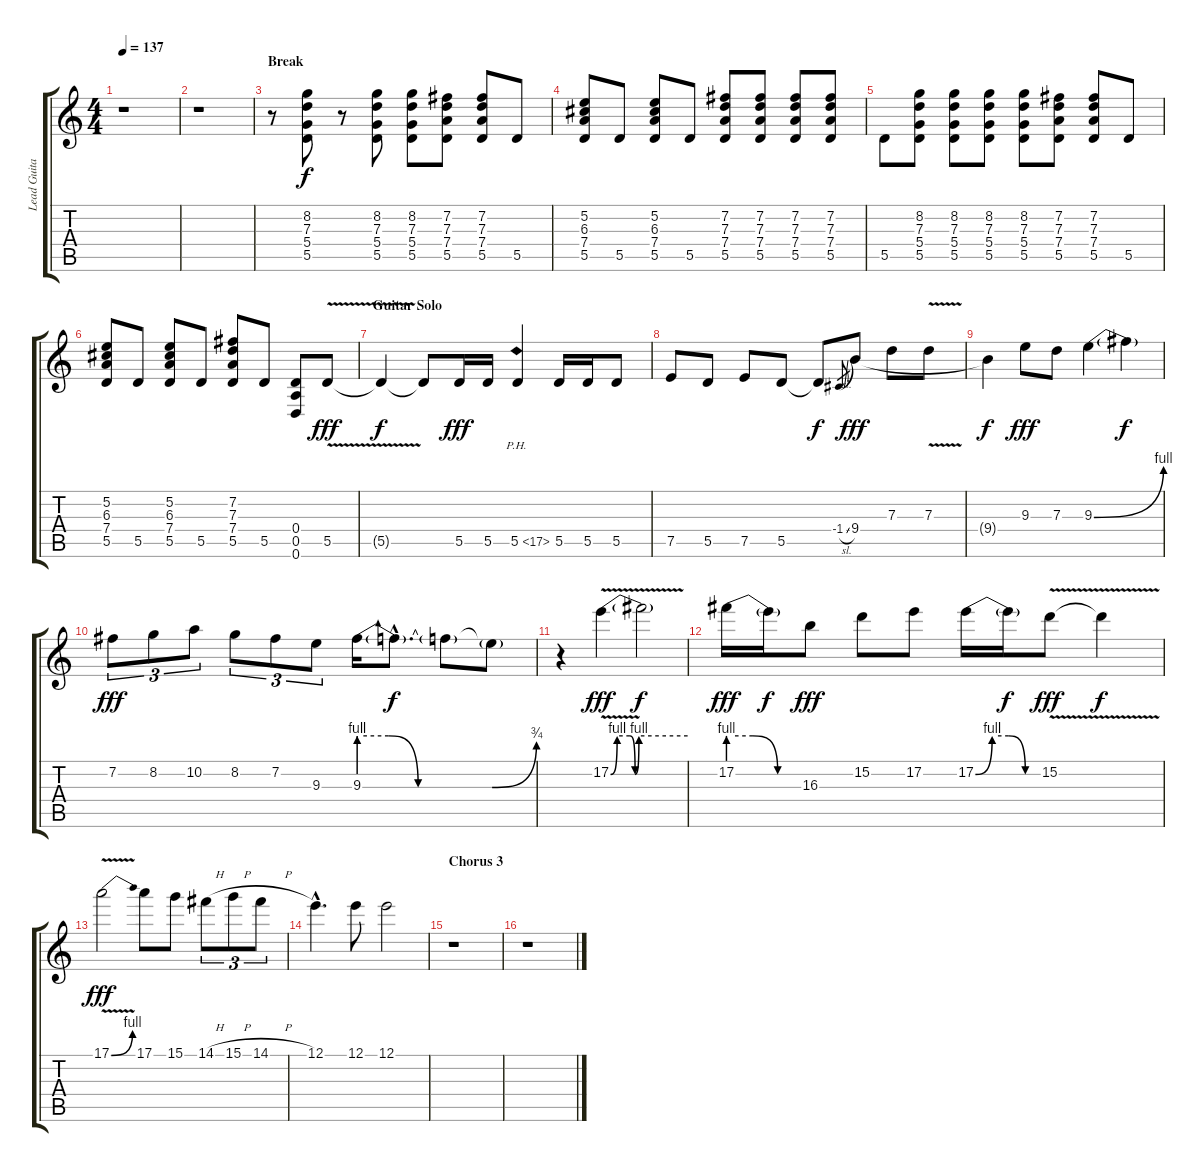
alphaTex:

\track ("Lead Guitar" "Lead Guita") {instrument overdrivenguitar}
\staff {score tabs}
\tuning (E4 B3 G3 D3 A2 D2) {hide}
\ts (4 4)
\tempo 137
\clef g2
\ks c
r.1{dy f} |
r.1 |
\section ("" "Break")
r.8 (8.2 7.3 5.4 5.5).8 r.8 (8.2 7.3 5.4 5.5).8 (8.2 7.3 5.4 5.5).8 (7.2 7.3 7.4 5.5).8 (7.2 7.3 7.4 5.5).8 5.5.8 |
(5.2 6.3 7.4 5.5).8 5.5.8 (5.2 6.3 7.4 5.5).8 5.5.8 (7.2 7.3 7.4 5.5).8 (7.2 7.3 7.4 5.5).8 (7.2 7.3 7.4 5.5).8 (7.2 7.3 7.4 5.5).8 |
5.5.8 (8.2 7.3 5.4 5.5).8 (8.2 7.3 5.4 5.5).8 (8.2 7.3 5.4 5.5).8 (8.2 7.3 5.4 5.5).8 (7.2 7.3 7.4 5.5).8 (7.2 7.3 7.4 5.5).8 5.5.8 |
(5.2 6.3 7.4 5.5).8 5.5.8 (5.2 6.3 7.4 5.5).8 5.5.8 (7.2 7.3 7.4 5.5).8 5.5.8 (0.4 0.5 0.6).8 5.5{v}.8{dy fff} |
\section ("" "Guitar Solo")
5.5{t}.4{dy f} 5.5{t}.8 5.5.16{dy fff} 5.5.16 5.5{ph 12}.4 5.5.16 5.5.16 5.5.8 |
7.5.8 5.5.8 7.5.8 5.5.8 5.5{t}.8{dy f} -1.4{sl}.8{gr} 9.4.8{dy fff} 7.3.8 7.3{v}.8 |
9.4{t}.4{dy f} 9.3.8{dy fff} 7.3.8 9.3{be (bend 0 0 60 4)}.4 9.3{t}.4{dy f} |
7.2.8{tu (3 2) dy fff} 8.2.8{tu (3 2)} 10.2.8{tu (3 2)} 8.2.8{tu (3 2)} 7.2.8{tu (3 2)} 9.3.8{tu (3 2)} 9.3{be (custom 0 4 10 4 20 0 45 0 60 3)}.16 9.3{hac t}.8{d dy f} 9.3{t}.8 9.3{t}.8 |
r.4 17.2{be (custom 0 0 5 4 15 4 19 0 22 4 60 4) v}.4{dy fff} 17.2{t}.2{dy f} |
17.2{be (custom 0 4 20 4 40 0 60 0)}.16{dy fff} 17.2{t}.16{dy f} 16.3.8{dy fff} 15.2.8 17.2.8 17.2{be (custom 0 0 15 4 30 4 45 0 60 0)}.16 17.2{t}.16{dy f} 15.2{v}.8{dy fff} 15.2{t}.4{dy f} |
17.1{be (bend 0 0 60 4) v}.2{dy fff} 17.1.8 15.1.8 14.1{h}.8{tu (3 2)} 15.1{h}.8{tu (3 2)} 14.1{h}.8{tu (3 2)} |
12.1{hac}.4{d} 12.1.8 12.1.2 |
\section ("" "Chorus 3")
r.1 |
r.1
